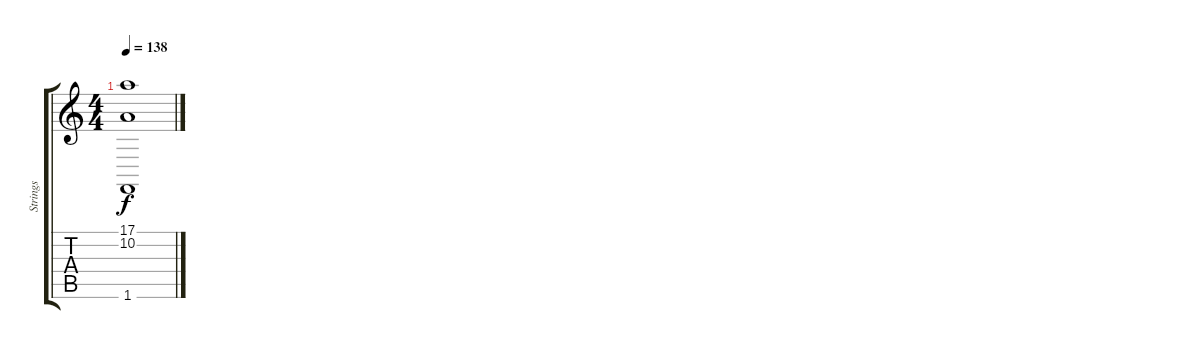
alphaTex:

\track ("Strings" "Strings") {instrument stringensemble1}
\staff {score tabs}
\tuning (E4 B3 G3 D3 A2 E2) {hide}
\ts (4 4)
\tempo 138
\clef g2
\ks c
(17.1{t} 10.2{t} 1.6{t}).1{dy f}
